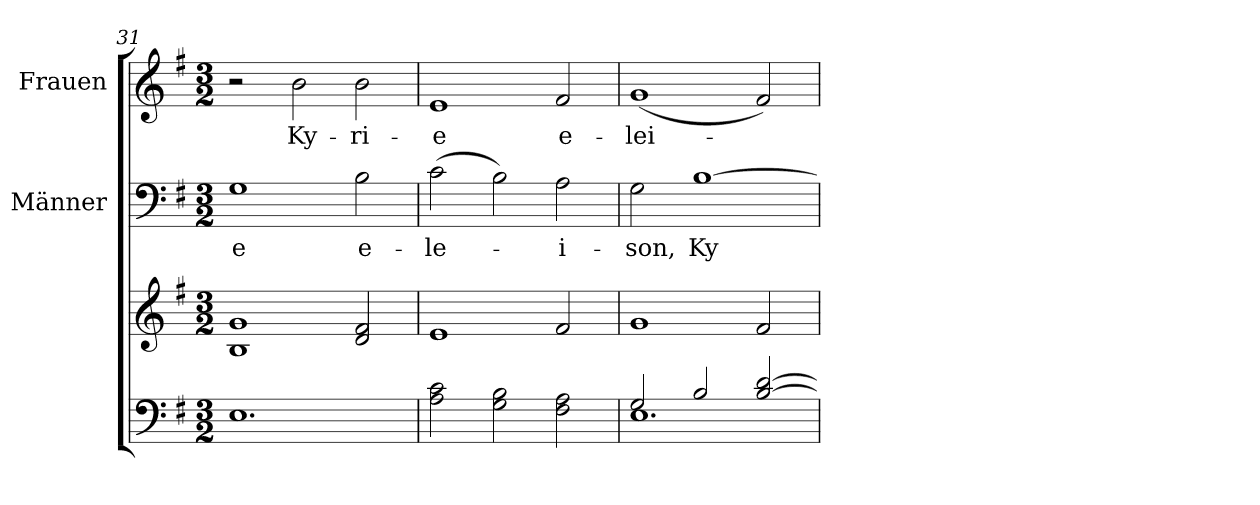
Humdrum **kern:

**kern	**kern	**kern	**text	**kern	**text
*part3	*part3	*part2	*part2	*part1	*part1
*staff4	*staff3	*staff2	*staff2	*staff1	*staff1
*	*	*I"Männer	*	*I"Frauen	*
*clefF4	*clefG2	*clefF4	*	*clefG2	*
*k[f#]	*k[f#]	*k[f#]	*	*k[f#]	*
*G:	*G:	*G:	*	*G:	*
*M3/2	*M3/2	*M3/2	*	*M3/2	*
=31	=31	=31	=31	=31	=31
!	!	!	!LO:LY:b	!	!
1.E	1B 1g	1G	-e	2r	.
!	!	!	!	!	!LO:LY:b
.	.	.	.	2b\	Ky-
!	!	!	!LO:LY:b	!	!LO:LY:b
.	2d/ 2f#/	2B\	e-	2b\	-ri-
=32	=32	=32	=32	=32	=32
!	!	!	!LO:LY:b	!	!LO:LY:b
2A\ 2c\	1e	(>2c\	-le-	1e	-e
2G\ 2B\	.	2B\)	.	.	.
!	!	!	!LO:LY:b	!	!LO:LY:b
2F#\ 2A\	2f#/	2A\	-i-	2f#/	e-
!!LO:PB:g=z
=33	=33	=33	=33	=33	=33
*^	*	*	*	*	*
!	!	!	!	!LO:LY:b	!	!LO:LY:b
2G/	1.E	1g	2G\	-son,	(<1g	-lei-
!	!	!	!	!LO:LY:b	!	!
2B/	.	.	[1B	Ky-	.	.
[>2B/ [>2d/	.	2f#/	.	.	2f#/)	.
*v	*v	*	*	*	*	*
=	=	=	=	=	=
*-	*-	*-	*-	*-	*-
